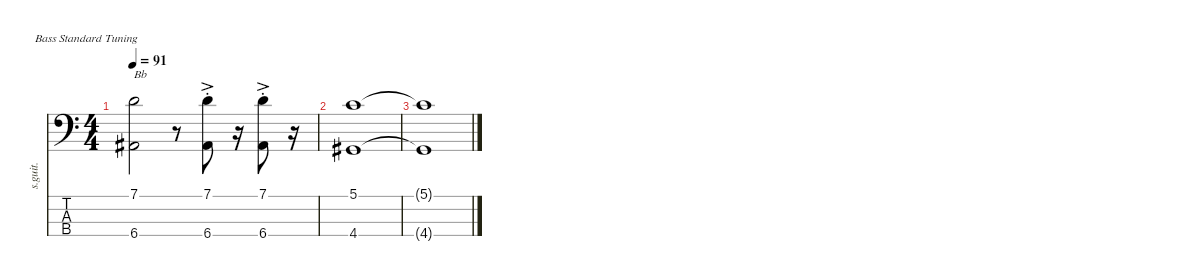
\defaultSystemsLayout 4
\hideDynamics
\bracketExtendMode nobrackets
\track ("Flea" "s.guit.") {instrument electricbassfinger}
\staff {score tabs}
\tuning (G2 D2 A1 E1)
\ts (4 4)
\tempo 91
\clef f4
\ks c
(7.1 6.4{acc #}).2{txt "Bb" dy f} r.8 (7.1{ac st} 6.4{ac st acc #}).8{dy mf} r.16 (7.1{ac st} 6.4{ac st acc #}).8 r.16 |
(5.1 4.4{acc #}).1{dy f} |
(5.1{t} 4.4{t acc #}).1
